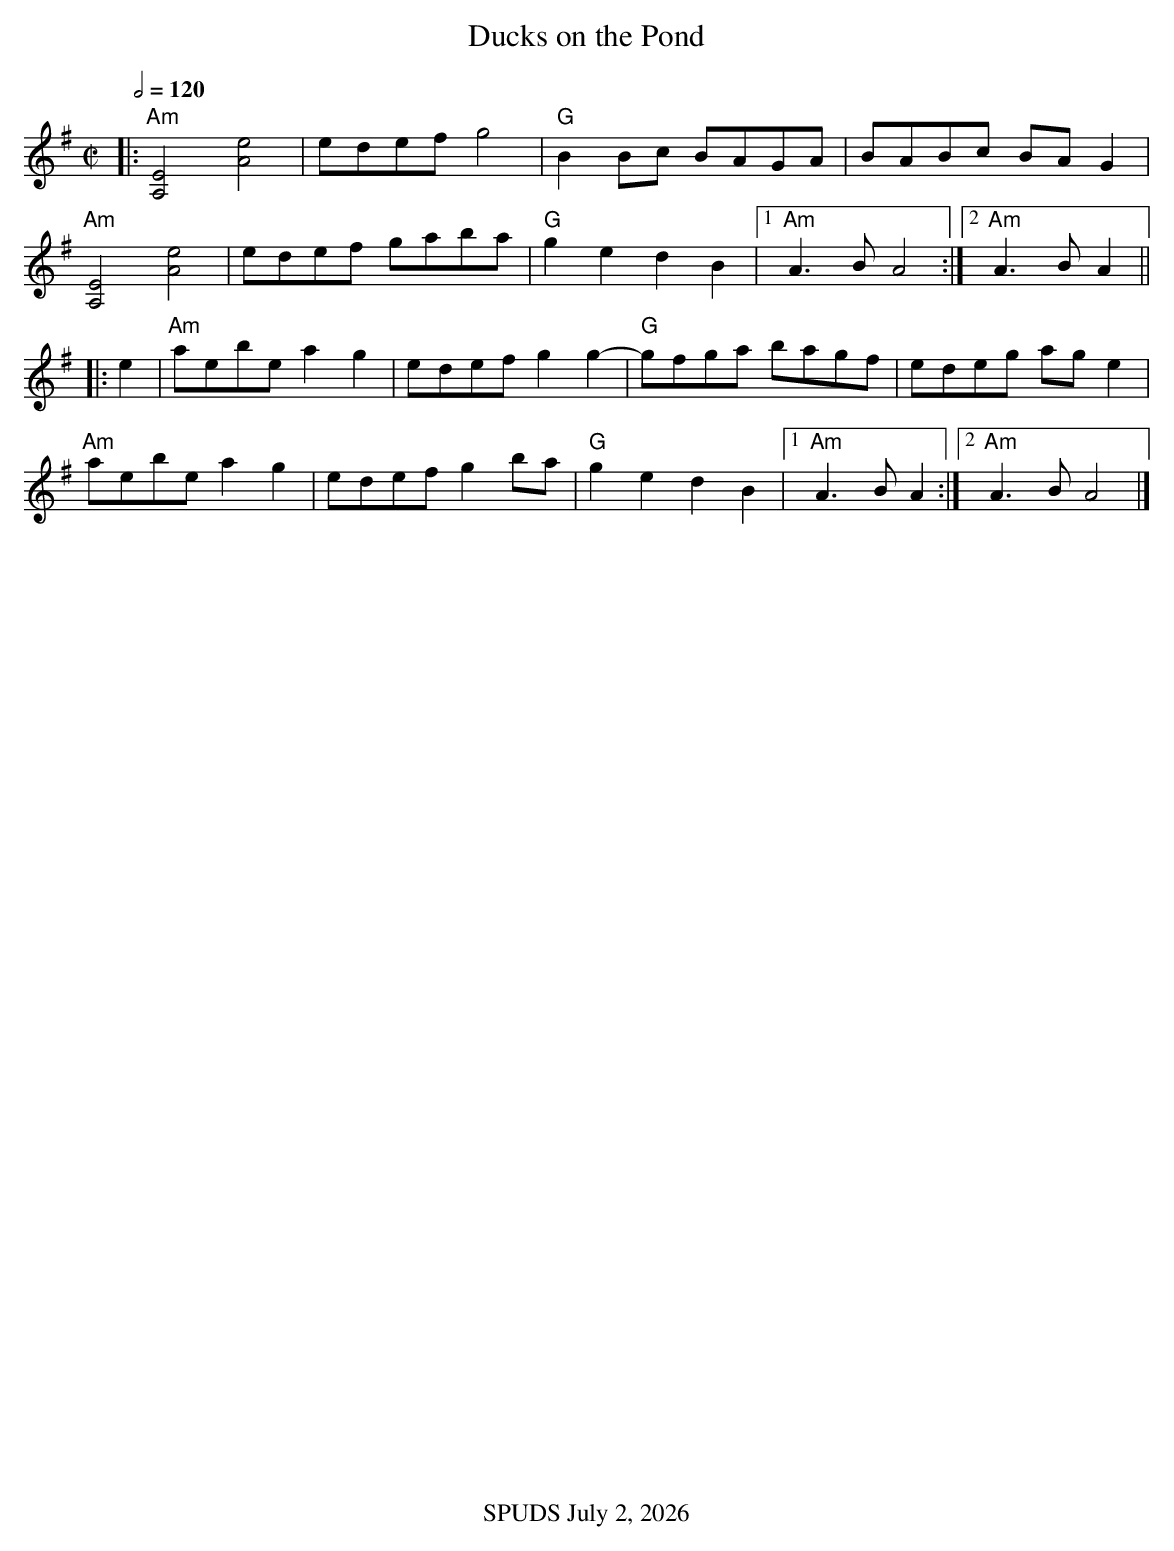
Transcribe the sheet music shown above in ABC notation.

X:1
T:Ducks on the Pond
M:C|
L:1/8
K:G
Q:1/2=120
|:"Am"[A,4E4] [A4e4] | edef g4 | "G" B2 Bc BAGA | BABc BA G2 |
"Am"[A,4E4] [A4e4] | edef gaba | "G"g2 e2 d2 B2 |1"Am"A2>B2 A4 :|2"Am"A2>B2 A2||
|:e2|"Am"aebea2g2|edef g2 g2-|"G"gfga bagf|edeg ag e2|
"Am"aebea2g2|edef g2 ba|"G" g2e2d2B2|1"Am"A2>B2 A2:|2"Am"A2>B2 A4|]
